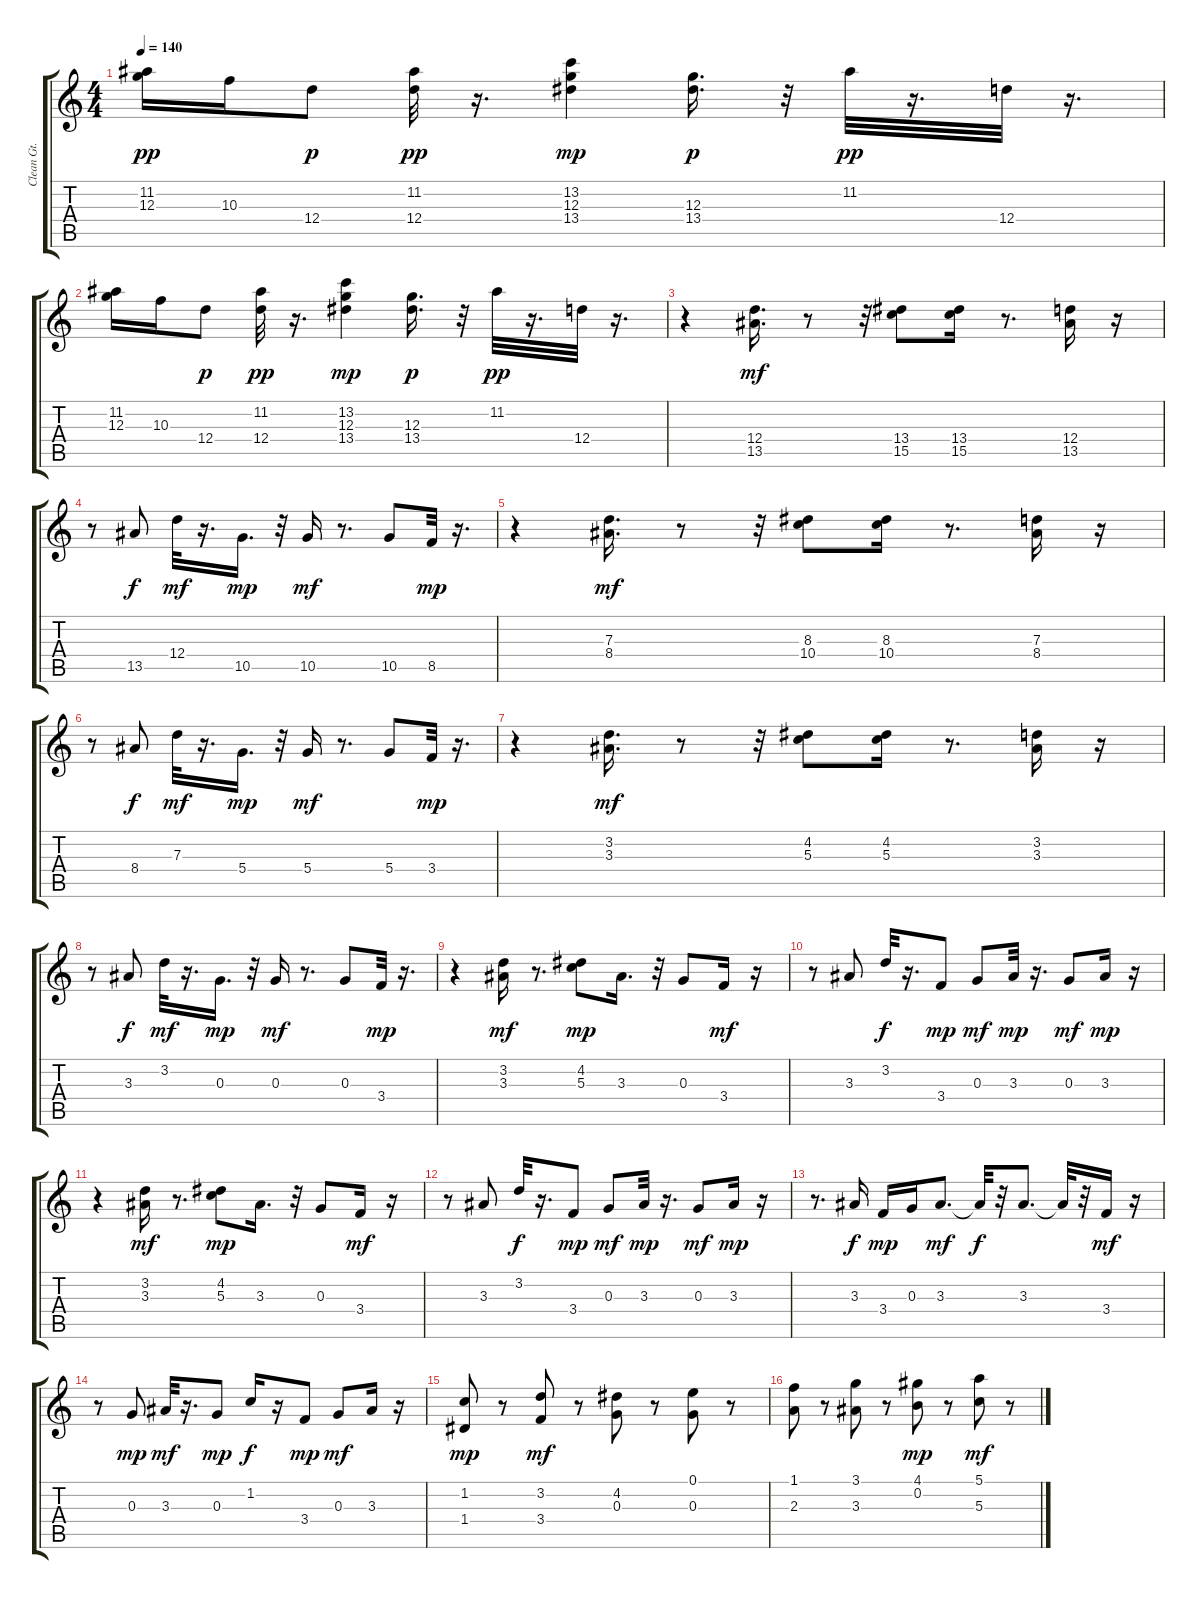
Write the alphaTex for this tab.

\track ("Clean Gt.           " "Clean Gt. ") {instrument electricguitarclean}
\staff {score tabs}
\tuning (E4 B3 G3 D3 A2 E2) {hide}
\ts (4 4)
\tempo 140
\clef g2
\ks c
(11.2 12.3).16{dy pp} 10.3.16 12.4.8{dy p} (11.2 12.4).32{dy pp} r.16{d} (13.2 12.3 13.4).4{dy mp} (12.3 13.4).16{d dy p} r.32 11.2.32{dy pp} r.16{d} 12.4.32 r.16{d} |
(11.2 12.3).16 10.3.16 12.4.8{dy p} (11.2 12.4).32{dy pp} r.16{d} (13.2 12.3 13.4).4{dy mp} (12.3 13.4).16{d dy p} r.32 11.2.32{dy pp} r.16{d} 12.4.32 r.16{d} |
r.4 (12.4 13.5).16{d dy mf} r.8 r.32 (13.4 15.5).8 (13.4 15.5).16 r.8{d} (12.4 13.5).16 r.16 |
r.8 13.5.8{dy f} 12.4.32{dy mf} r.16{d} 10.5.16{d dy mp} r.32 10.5.16{dy mf} r.8{d} 10.5.8 8.5.32{dy mp} r.16{d} |
r.4 (7.3 8.4).16{d dy mf} r.8 r.32 (8.3 10.4).8 (8.3 10.4).16 r.8{d} (7.3 8.4).16 r.16 |
r.8 8.4.8{dy f} 7.3.32{dy mf} r.16{d} 5.4.16{d dy mp} r.32 5.4.16{dy mf} r.8{d} 5.4.8 3.4.32{dy mp} r.16{d} |
r.4 (3.2 3.3).16{d dy mf} r.8 r.32 (4.2 5.3).8 (4.2 5.3).16 r.8{d} (3.2 3.3).16 r.16 |
r.8 3.3.8{dy f} 3.2.32{dy mf} r.16{d} 0.3.16{d dy mp} r.32 0.3.16{dy mf} r.8{d} 0.3.8 3.4.32{dy mp} r.16{d} |
r.4 (3.2 3.3).16{dy mf} r.8{d} (4.2 5.3).8{dy mp} 3.3.16{d} r.32 0.3.8 3.4.16{dy mf} r.16 |
r.8 3.3.8 3.2.32{dy f} r.16{d} 3.4.8{dy mp} 0.3.8{dy mf} 3.3.32{dy mp} r.16{d} 0.3.8{dy mf} 3.3.16{dy mp} r.16 |
r.4 (3.2 3.3).16{dy mf} r.8{d} (4.2 5.3).8{dy mp} 3.3.16{d} r.32 0.3.8 3.4.16{dy mf} r.16 |
r.8 3.3.8 3.2.32{dy f} r.16{d} 3.4.8{dy mp} 0.3.8{dy mf} 3.3.32{dy mp} r.16{d} 0.3.8{dy mf} 3.3.16{dy mp} r.16 |
r.8{d} 3.3.16{dy f} 3.4.16{dy mp} 0.3.16 3.3.8{d dy mf} 3.3{t}.32{dy f} r.32 3.3.8{d} 3.3{t}.32 r.32 3.4.16{dy mf} r.16 |
r.8 0.3.8{dy mp} 3.3.32{dy mf} r.16{d} 0.3.8{dy mp} 1.2.16{dy f} r.16 3.4.8{dy mp} 0.3.8{dy mf} 3.3.16 r.16 |
(1.2 1.4).8{dy mp} r.8 (3.2 3.4).8{dy mf} r.8 (4.2 0.3).8 r.8 (0.1 0.3).8 r.8 |
(1.1 2.3).8 r.8 (3.1 3.3).8 r.8 (4.1 0.2).8{dy mp} r.8 (5.1 5.3).8{dy mf} r.8
